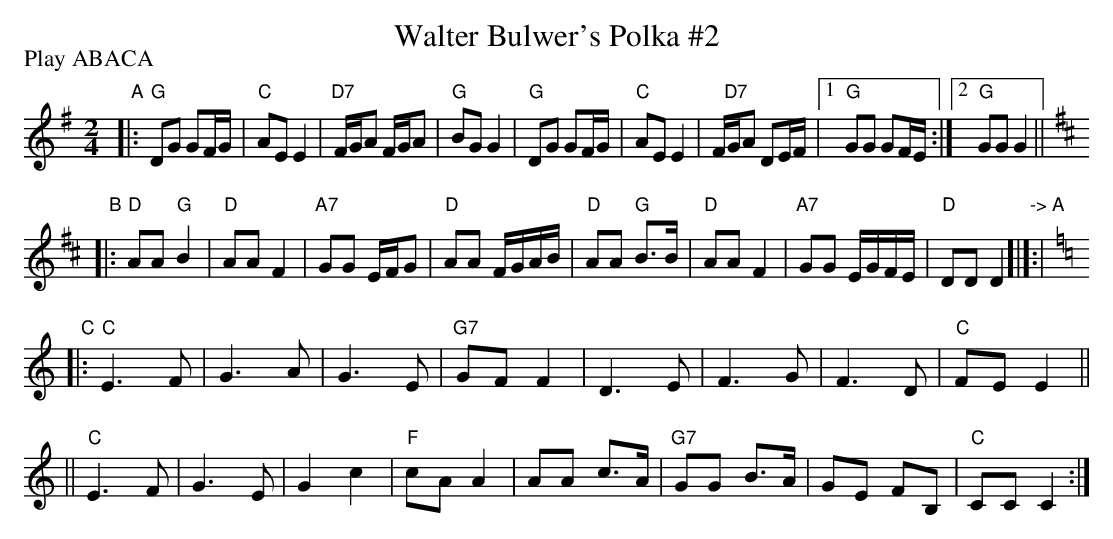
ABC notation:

X:1
T: Walter Bulwer's Polka #2
M:2/4
L:1/8
P:Play ABACA
K:G
"A"\
|: "G"DG GF/G/ | "C"AE E2 | "D7"F/G/A F/G/A | "G"BG G2 \
|  "G"DG GF/G/ | "C"AE E2 | F/"D7"G/A DE/F/ |1 "G"GG GF/E/ :|2 "G"GG G2 ||
K:D
"B"\
|: "D"AA "G"B2  | "D"AA F2 | "A7"GG E/F/G    | "D"AA F/G/A/B/ \
|  "D"AA "G"B>B | "D"AA F2 | "A7"GG E/G/F/E/ | "D"DD D2 "-> A"[|]:|
K:C
"C"\
|: "C"E3 F | G3 A | G3  E | "G7"GF F2 | D3   E |     F3   G | F3  D  | "C"FE E2 ||
|| "C"E3 F | G3 E | G2 c2 |  "F"cA A2 | AA c>A | "G7"GG B>A | GE FB, | "C"CC C2 :|
